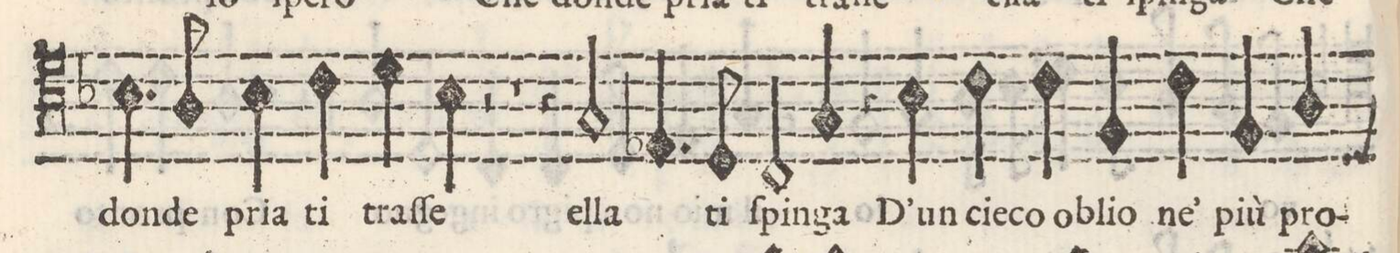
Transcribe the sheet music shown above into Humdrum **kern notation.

**kern	**text
*I"SESTO	*
*clefC4	*
*k[b-]	*
*met(C)	*
*M2/1	*
4.B-\	don-
8A/	-de
4B-\	pria
4c\	ti
=23-	=23-
4d\	traſ-
4B-\	-ſe
2r	.
1r	.
=24-	=24-
4r	.
2G/	el-
4.E-X/	-la
8D/	ti
2C/	ſpin-
4G/	-ga
=25-	=25-
4r	.
4B-\	D'un
4c\	cie-
4c\	co o-
4F/	-blio
4c\	ne'
4F/	più
4A/	pro-
=26-	=26-
*-	*-
